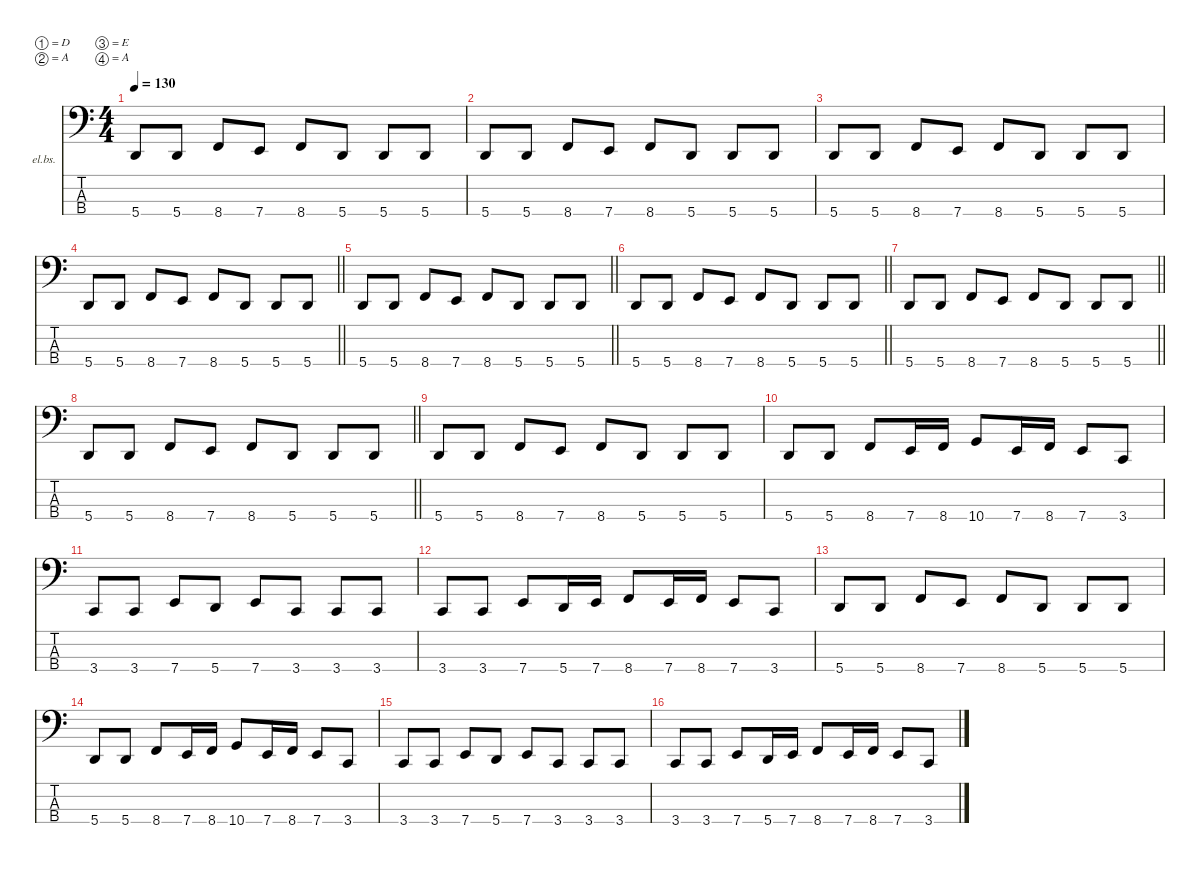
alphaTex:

\defaultSystemsLayout 4
\hideDynamics
\bracketExtendMode nobrackets
\firstSystemTrackNameOrientation horizontal
\otherSystemsTrackNameOrientation horizontal
\track ("Bass" "el.bs.") {instrument electricbassfinger}
\staff {score tabs}
\tuning (D2 A1 E1 A0)
\ts (4 4)
\tempo 130
\clef f4
\ks c
5.4.8{dy f} 5.4.8 8.4.8 7.4.8 8.4.8 5.4.8 5.4.8 5.4.8 |
5.4.8 5.4.8 8.4.8 7.4.8 8.4.8 5.4.8 5.4.8 5.4.8 |
5.4.8 5.4.8 8.4.8 7.4.8 8.4.8 5.4.8 5.4.8 5.4.8 |
\barLineRight lightlight
5.4.8 5.4.8 8.4.8 7.4.8 8.4.8 5.4.8 5.4.8 5.4.8 |
\section ("" "")
\barLineRight lightlight
5.4.8 5.4.8 8.4.8 7.4.8 8.4.8 5.4.8 5.4.8 5.4.8 |
\barLineRight lightlight
5.4.8 5.4.8 8.4.8 7.4.8 8.4.8 5.4.8 5.4.8 5.4.8 |
\barLineRight lightlight
5.4.8 5.4.8 8.4.8 7.4.8 8.4.8 5.4.8 5.4.8 5.4.8 |
\barLineRight lightlight
5.4.8 5.4.8 8.4.8 7.4.8 8.4.8 5.4.8 5.4.8 5.4.8 |
\section ("" "")
5.4.8 5.4.8 8.4.8 7.4.8 8.4.8 5.4.8 5.4.8 5.4.8 |
5.4.8 5.4.8 8.4.8 7.4.16 8.4.16 10.4.8 7.4.16 8.4.16 7.4.8 3.4.8 |
3.4.8 3.4.8 7.4.8 5.4.8 7.4.8 3.4.8 3.4.8 3.4.8 |
3.4.8 3.4.8 7.4.8 5.4.16 7.4.16 8.4.8 7.4.16 8.4.16 7.4.8 3.4.8 |
5.4.8 5.4.8 8.4.8 7.4.8 8.4.8 5.4.8 5.4.8 5.4.8 |
5.4.8 5.4.8 8.4.8 7.4.16 8.4.16 10.4.8 7.4.16 8.4.16 7.4.8 3.4.8 |
3.4.8 3.4.8 7.4.8 5.4.8 7.4.8 3.4.8 3.4.8 3.4.8 |
3.4.8 3.4.8 7.4.8 5.4.16 7.4.16 8.4.8 7.4.16 8.4.16 7.4.8 3.4.8
